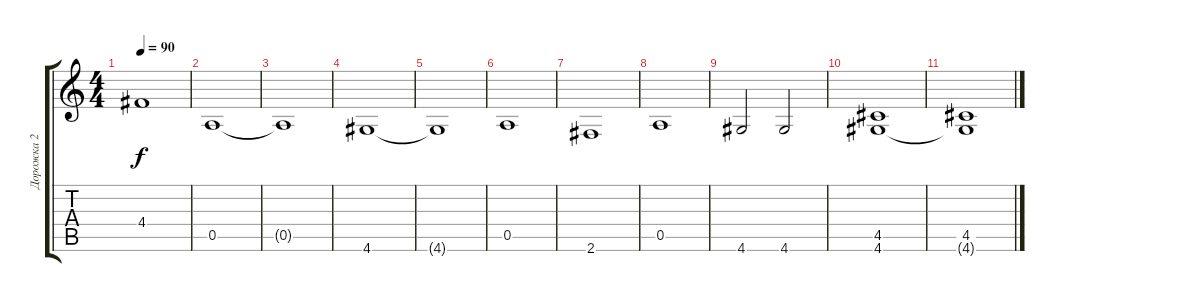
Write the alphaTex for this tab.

\track ("Дорожка 2" "Дорожка 2") {instrument electricbassfinger}
\staff {score tabs}
\tuning (E4 B3 G3 D3 A2 E2) {hide}
\ts (4 4)
\tempo 90
\clef g2
\ks c
4.4.1{dy f} |
0.5.1 |
0.5{t}.1 |
4.6.1 |
4.6{t}.1 |
0.5.1 |
2.6.1 |
0.5.1 |
4.6.2 4.6.2 |
(4.5 4.6).1 |
(4.5 4.6{t}).1
